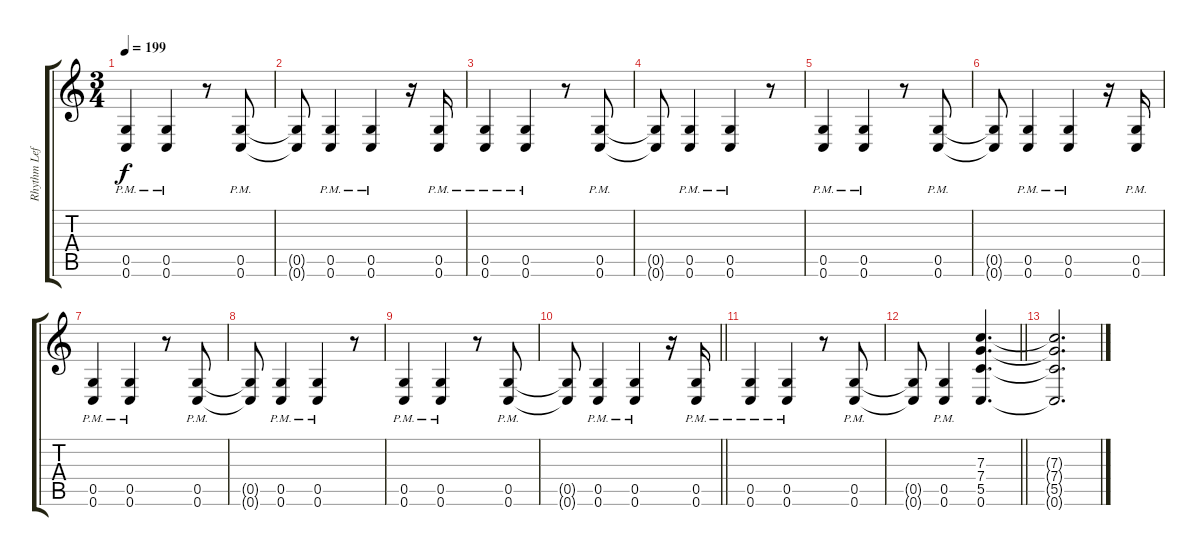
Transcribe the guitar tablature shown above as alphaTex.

\track ("Rhythm Left" "Rhythm Lef") {instrument distortionguitar}
\staff {score tabs}
\tuning (D4 A3 F3 C3 G2 C2) {hide}
\ts (3 4)
\tempo 199
\clef g2
\ks c
(0.5{pm} 0.6{pm}).4{dy f} (0.5{pm} 0.6{pm}).4 r.8 (0.5{pm} 0.6{pm}).8 |
(0.5{t} 0.6{t}).8 (0.5{pm} 0.6{pm}).4 (0.5{pm} 0.6{pm}).4 r.16 (0.5{pm} 0.6{pm}).16 |
(0.5{pm} 0.6{pm}).4 (0.5{pm} 0.6{pm}).4 r.8 (0.5{pm} 0.6{pm}).8 |
(0.5{t} 0.6{t}).8 (0.5{pm} 0.6{pm}).4 (0.5{pm} 0.6{pm}).4 r.8 |
(0.5{pm} 0.6{pm}).4 (0.5{pm} 0.6{pm}).4 r.8 (0.5{pm} 0.6{pm}).8 |
(0.5{t} 0.6{t}).8 (0.5{pm} 0.6{pm}).4 (0.5{pm} 0.6{pm}).4 r.16 (0.5{pm} 0.6{pm}).16 |
(0.5{pm} 0.6{pm}).4 (0.5{pm} 0.6{pm}).4 r.8 (0.5{pm} 0.6{pm}).8 |
(0.5{t} 0.6{t}).8 (0.5{pm} 0.6{pm}).4 (0.5{pm} 0.6{pm}).4 r.8 |
(0.5{pm} 0.6{pm}).4 (0.5{pm} 0.6{pm}).4 r.8 (0.5{pm} 0.6{pm}).8 |
\barLineRight lightlight
(0.5{t} 0.6{t}).8 (0.5{pm} 0.6{pm}).4 (0.5{pm} 0.6{pm}).4 r.16 (0.5{pm} 0.6{pm}).16 |
\section ("" "")
(0.5{pm} 0.6{pm}).4 (0.5{pm} 0.6{pm}).4 r.8 (0.5{pm} 0.6{pm}).8 |
\barLineRight lightlight
(0.5{t} 0.6{t}).8 (0.5{pm} 0.6{pm}).4 (7.3 7.4 5.5 0.6).4{d} |
(7.3{t} 7.4{t} 5.5{t} 0.6{t}).2{d}
